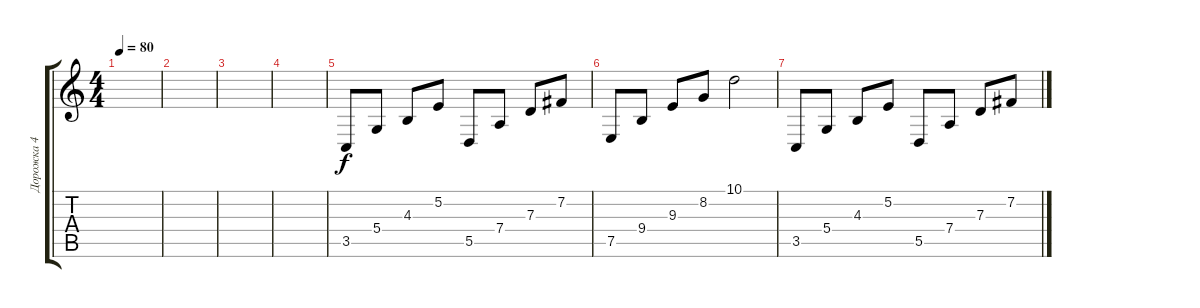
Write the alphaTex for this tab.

\track ("Дорожка 4" "Дорожка 4") {instrument brightacousticpiano}
\staff {score tabs}
\tuning (E4 B3 G3 D3 A2 E2) {hide}
\ts (4 4)
\tempo 80
\clef g2
\ks c
|
|
|
|
3.5.8 5.4.8 4.3.8 5.2.8 5.5.8 7.4.8 7.3.8 7.2.8 |
7.5.8 9.4.8 9.3.8 8.2.8 10.1.2 |
3.5.8 5.4.8 4.3.8 5.2.8 5.5.8 7.4.8 7.3.8 7.2.8
